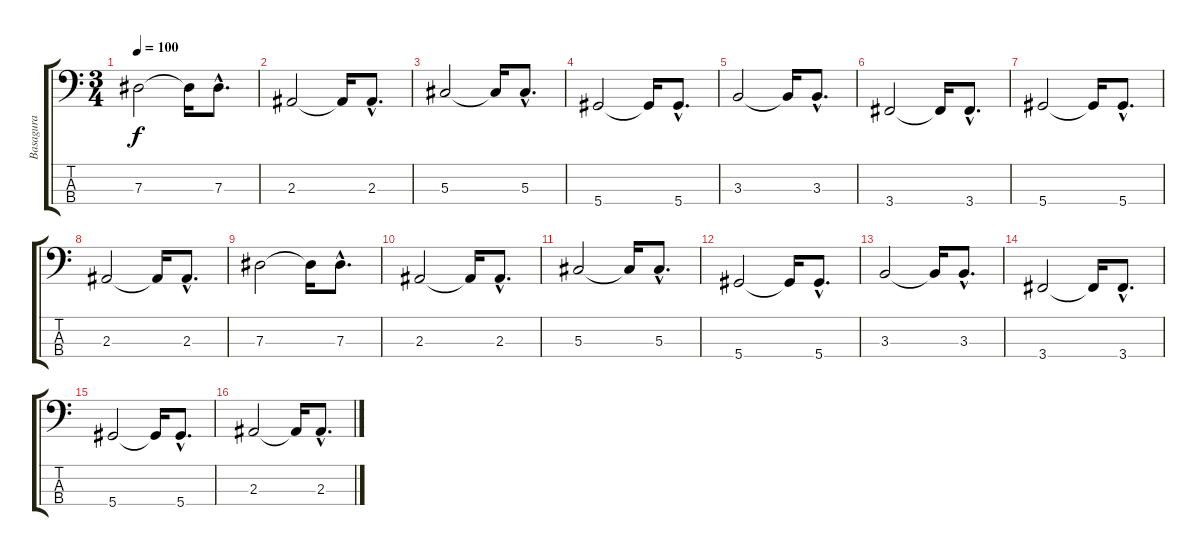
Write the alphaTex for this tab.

\track ("Basagura" "Basagura") {instrument electricbasspick}
\staff {score tabs}
\tuning (Gb2 Db2 Ab1 Eb1) {hide}
\ts (3 4)
\tempo 100
\clef f4
\ks c
7.3.2{dy f} 7.3{t}.16 7.3{hac}.8{d} |
2.3.2 2.3{t}.16 2.3{hac}.8{d} |
5.3.2 5.3{t}.16 5.3{hac}.8{d} |
5.4.2 5.4{t}.16 5.4{hac}.8{d} |
3.3.2 3.3{t}.16 3.3{hac}.8{d} |
3.4.2 3.4{t}.16 3.4{hac}.8{d} |
5.4.2 5.4{t}.16 5.4{hac}.8{d} |
2.3.2 2.3{t}.16 2.3{hac}.8{d} |
7.3.2 7.3{t}.16 7.3{hac}.8{d} |
2.3.2 2.3{t}.16 2.3{hac}.8{d} |
5.3.2 5.3{t}.16 5.3{hac}.8{d} |
5.4.2 5.4{t}.16 5.4{hac}.8{d} |
3.3.2 3.3{t}.16 3.3{hac}.8{d} |
3.4.2 3.4{t}.16 3.4{hac}.8{d} |
5.4.2 5.4{t}.16 5.4{hac}.8{d} |
2.3.2 2.3{t}.16 2.3{hac}.8{d}
